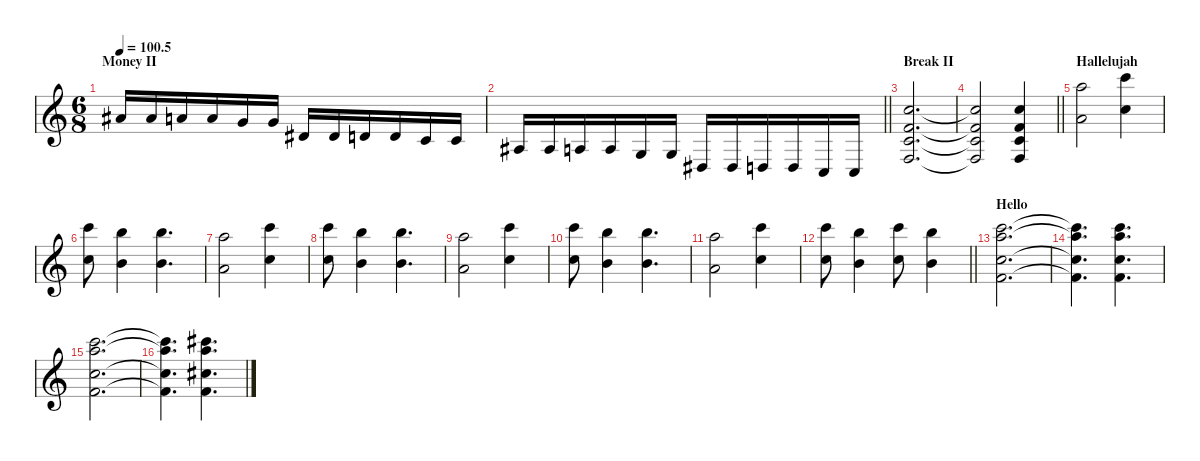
\defaultSystemsLayout 4
\hideDynamics
\bracketExtendMode nobrackets
\singleTrackTrackNamePolicy hidden
\multiTrackTrackNamePolicy hidden
\firstSystemTrackNameMode fullname
\firstSystemTrackNameOrientation horizontal
\otherSystemsTrackNameOrientation horizontal
\track ("Vocals" "vln.") {instrument stringensemble1}
\staff {score}
\tuning (E4 C4 G3 C3 G2 C2)
\ts (6 8)
\section ("" "Money II")
\tempo
100.5
\accidentals auto
\clef g2
\ottava regular
\simile none
\ks c
15.3{acc #}.16{dy f beam Up} 15.3{acc #}.16{beam Up} 14.3.16{beam Up} 14.3.16{beam Up} 12.3.16{beam Up} 12.3.16{beam Up} 15.4{acc #}.16{beam Up} 15.4{acc #}.16{beam Up} 14.4.16{beam Up} 14.4.16{beam Up} 12.4.16{beam Up} 12.4.16{beam Up} |
\barLineRight lightlight
15.5{acc #}.16{beam Up} 15.5{acc #}.16{beam Up} 14.5.16{beam Up} 14.5.16{beam Up} 12.5.16{beam Up} 12.5.16{beam Up} 15.6{acc #}.16{beam Up} 15.6{acc #}.16{beam Up} 14.6.16{beam Up} 14.6.16{beam Up} 12.6.16{beam Up} 12.6.16{beam Up} |
\section ("" "Break II")
(10.3 12.4 10.5 12.2).2{d beam Up} |
\barLineRight lightlight
(10.3{t} 12.4{t} 10.5{t} 12.2{t}).2{beam Up} (10.3 12.4 10.5 8.1).4{beam Up} |
\section ("" "Hallelujah")
(14.3 17.1).2{beam Down} (17.3 20.1).4{beam Down} |
(17.3 20.1).8{beam Down} (16.3 19.1).4{beam Down} (16.3 19.1).4{d beam Down} |
(14.3 17.1).2{beam Down} (17.3 20.1).4{beam Down} |
(17.3 20.1).8{beam Down} (16.3 19.1).4{beam Down} (16.3 19.1).4{d beam Down} |
(14.3 17.1).2{beam Down} (17.3 20.1).4{beam Down} |
(17.3 20.1).8{beam Down} (16.3 19.1).4{beam Down} (16.3 19.1).4{d beam Down} |
(14.3 17.1).2{beam Down} (17.3 20.1).4{beam Down} |
\barLineRight lightlight
(17.3 20.1).8{beam Down} (16.3 19.1).4{beam Down} (17.3 20.1).8{beam Down} (16.3 19.1).4{beam Down} |
\section ("" "Hello")
(17.3 20.1 17.4 21.2).2{d beam Down} |
(17.3{t} 20.1{t} 17.4{t} 21.2{t}).4{d beam Down} (21.2 17.3 20.1 17.4).4{d beam Down} |
(21.2 17.3 20.1 17.4).2{d beam Down} |
(21.2{t} 17.3{t} 20.1{t} 17.4{t}).4{d beam Down} (21.1{acc #} 21.2 18.3{acc #} 17.4).4{d beam Down}
